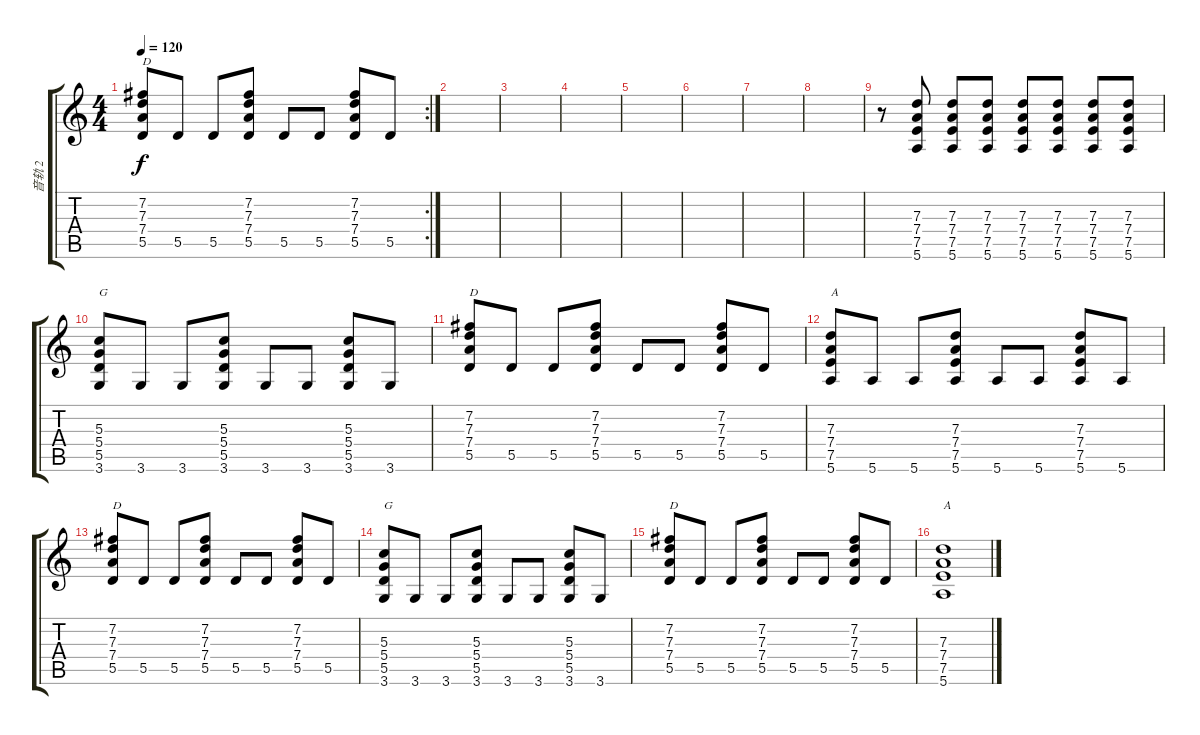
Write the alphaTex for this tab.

\track ("音轨 2" "音轨 2") {instrument acousticguitarsteel}
\staff {score tabs}
\tuning (E4 B3 G3 D3 A2 E2) {hide}
\rc 2
\ts (4 4)
\tempo 120
\clef g2
\ks c
(7.2 7.3 7.4 5.5).8{txt "D" dy f} 5.5.8 5.5.8 (7.2 7.3 7.4 5.5).8 5.5.8 5.5.8 (7.2 7.3 7.4 5.5).8 5.5.8 |
|
|
|
|
|
|
|
r.8 (7.3 7.4 7.5 5.6).8 (7.3 7.4 7.5 5.6).8 (7.3 7.4 7.5 5.6).8 (7.3 7.4 7.5 5.6).8 (7.3 7.4 7.5 5.6).8 (7.3 7.4 7.5 5.6).8 (7.3 7.4 7.5 5.6).8 |
(5.3 5.4 5.5 3.6).8{txt "G"} 3.6.8 3.6.8 (5.3 5.4 5.5 3.6).8 3.6.8 3.6.8 (5.3 5.4 5.5 3.6).8 3.6.8 |
(7.2 7.3 7.4 5.5).8{txt "D"} 5.5.8 5.5.8 (7.2 7.3 7.4 5.5).8 5.5.8 5.5.8 (7.2 7.3 7.4 5.5).8 5.5.8 |
(7.3 7.4 7.5 5.6).8{txt "A"} 5.6.8 5.6.8 (7.3 7.4 7.5 5.6).8 5.6.8 5.6.8 (7.3 7.4 7.5 5.6).8 5.6.8 |
(7.2 7.3 7.4 5.5).8{txt "D"} 5.5.8 5.5.8 (7.2 7.3 7.4 5.5).8 5.5.8 5.5.8 (7.2 7.3 7.4 5.5).8 5.5.8 |
(5.3 5.4 5.5 3.6).8{txt "G"} 3.6.8 3.6.8 (5.3 5.4 5.5 3.6).8 3.6.8 3.6.8 (5.3 5.4 5.5 3.6).8 3.6.8 |
(7.2 7.3 7.4 5.5).8{txt "D"} 5.5.8 5.5.8 (7.2 7.3 7.4 5.5).8 5.5.8 5.5.8 (7.2 7.3 7.4 5.5).8 5.5.8 |
(7.3 7.4 7.5 5.6).1{txt "A"}
